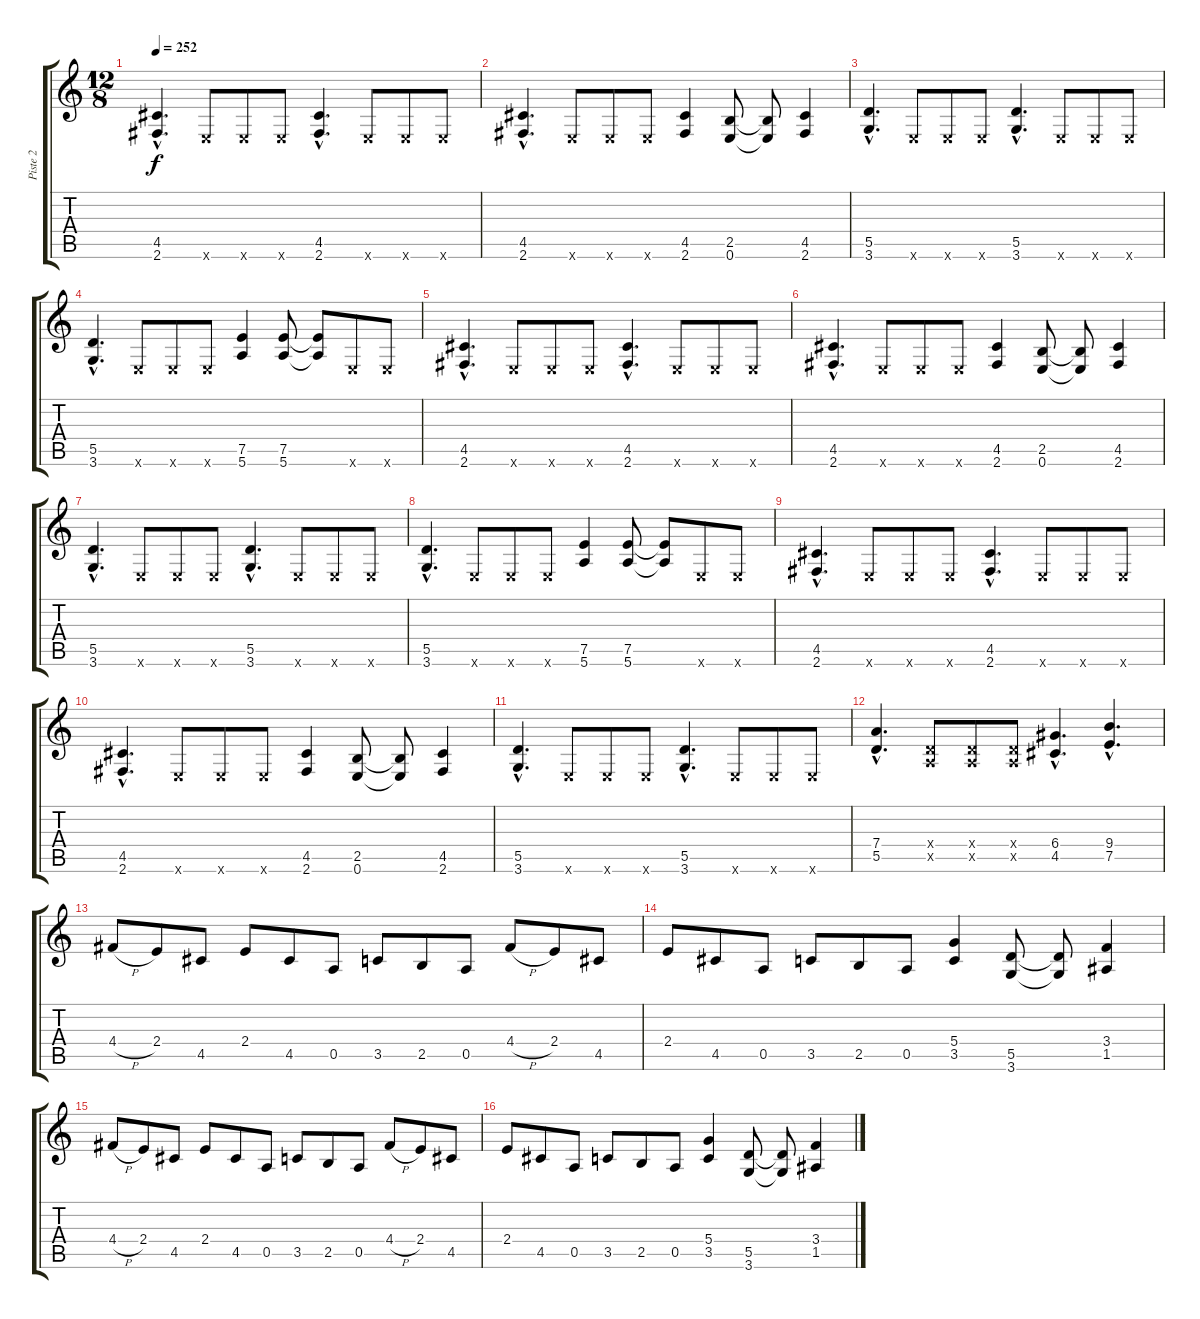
\track ("Piste 2" "Piste 2") {instrument distortionguitar}
\staff {score tabs}
\tuning (E4 B3 G3 D3 A2 E2) {hide}
\ts (12 8)
\tempo 252
\clef g2
\ks c
(4.5{hac} 2.6{hac}).4{d dy f} 0.6{x}.8 0.6{x}.8 0.6{x}.8 (4.5{hac} 2.6{hac}).4{d} 0.6{x}.8 0.6{x}.8 0.6{x}.8 |
(4.5{hac} 2.6{hac}).4{d} 0.6{x}.8 0.6{x}.8 0.6{x}.8 (4.5 2.6).4 (2.5 0.6).8 (2.5{t} 0.6{t}).8 (4.5 2.6).4 |
(5.5{hac} 3.6{hac}).4{d} 0.6{x}.8 0.6{x}.8 0.6{x}.8 (5.5{hac} 3.6{hac}).4{d} 0.6{x}.8 0.6{x}.8 0.6{x}.8 |
(5.5{hac} 3.6{hac}).4{d} 0.6{x}.8 0.6{x}.8 0.6{x}.8 (7.5 5.6).4 (7.5 5.6).8 (7.5{t} 5.6{t}).8 0.6{x}.8 0.6{x}.8 |
(4.5{hac} 2.6{hac}).4{d} 0.6{x}.8 0.6{x}.8 0.6{x}.8 (4.5{hac} 2.6{hac}).4{d} 0.6{x}.8 0.6{x}.8 0.6{x}.8 |
(4.5{hac} 2.6{hac}).4{d} 0.6{x}.8 0.6{x}.8 0.6{x}.8 (4.5 2.6).4 (2.5 0.6).8 (2.5{t} 0.6{t}).8 (4.5 2.6).4 |
(5.5{hac} 3.6{hac}).4{d} 0.6{x}.8 0.6{x}.8 0.6{x}.8 (5.5{hac} 3.6{hac}).4{d} 0.6{x}.8 0.6{x}.8 0.6{x}.8 |
(5.5{hac} 3.6{hac}).4{d} 0.6{x}.8 0.6{x}.8 0.6{x}.8 (7.5 5.6).4 (7.5 5.6).8 (7.5{t} 5.6{t}).8 0.6{x}.8 0.6{x}.8 |
(4.5{hac} 2.6{hac}).4{d} 0.6{x}.8 0.6{x}.8 0.6{x}.8 (4.5{hac} 2.6{hac}).4{d} 0.6{x}.8 0.6{x}.8 0.6{x}.8 |
(4.5{hac} 2.6{hac}).4{d} 0.6{x}.8 0.6{x}.8 0.6{x}.8 (4.5 2.6).4 (2.5 0.6).8 (2.5{t} 0.6{t}).8 (4.5 2.6).4 |
(5.5{hac} 3.6{hac}).4{d} 0.6{x}.8 0.6{x}.8 0.6{x}.8 (5.5{hac} 3.6{hac}).4{d} 0.6{x}.8 0.6{x}.8 0.6{x}.8 |
(7.4{hac} 5.5{hac}).4{d} (0.4{x} 0.5{x}).8 (0.4{x} 0.5{x}).8 (0.4{x} 0.5{x}).8 (6.4{hac} 4.5{hac}).4{d} (9.4{hac} 7.5{hac}).4{d} |
4.4{h}.8 2.4.8 4.5.8 2.4.8 4.5.8 0.5.8 3.5.8 2.5.8 0.5.8 4.4{h}.8 2.4.8 4.5.8 |
2.4.8 4.5.8 0.5.8 3.5.8 2.5.8 0.5.8 (5.4 3.5).4 (5.5 3.6).8 (5.5{t} 3.6{t}).8 (3.4 1.5).4 |
4.4{h}.8 2.4.8 4.5.8 2.4.8 4.5.8 0.5.8 3.5.8 2.5.8 0.5.8 4.4{h}.8 2.4.8 4.5.8 |
2.4.8 4.5.8 0.5.8 3.5.8 2.5.8 0.5.8 (5.4 3.5).4 (5.5 3.6).8 (5.5{t} 3.6{t}).8 (3.4 1.5).4
